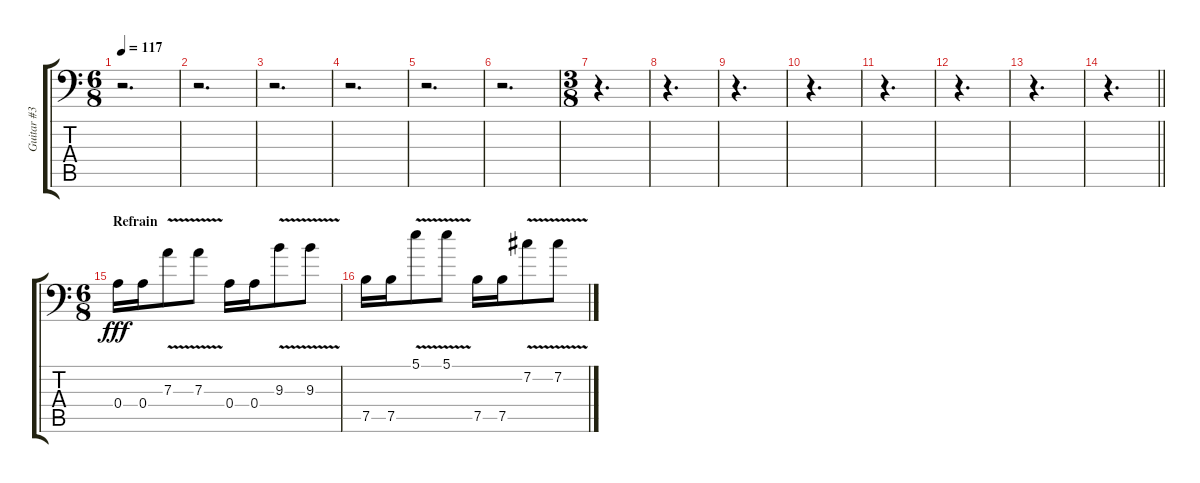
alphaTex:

\track ("Guitar #3 Add." "Guitar #3 ") {instrument distortionguitar}
\staff {score tabs}
\tuning (B3 Gb3 D3 A2 E2 A1) {hide}
\ts (6 8)
\tempo 117
\clef f4
\ks c
r.2{d dy f} |
r.2{d} |
r.2{d} |
r.2{d} |
r.2{d} |
r.2{d} |
\ts (3 8)
r.4{d} |
r.4{d} |
r.4{d} |
r.4{d} |
r.4{d} |
r.4{d} |
r.4{d} |
\barLineRight lightlight
r.4{d} |
\ts (6 8)
\section ("" "Refrain ")
0.4.16{dy fff} 0.4.16 7.3{v}.8 7.3{v}.8 0.4.16 0.4.16 9.3{v}.8 9.3{v}.8 |
7.5.16 7.5.16 5.1{v}.8 5.1{v}.8 7.5.16 7.5.16 7.2{v}.8 7.2{v}.8
